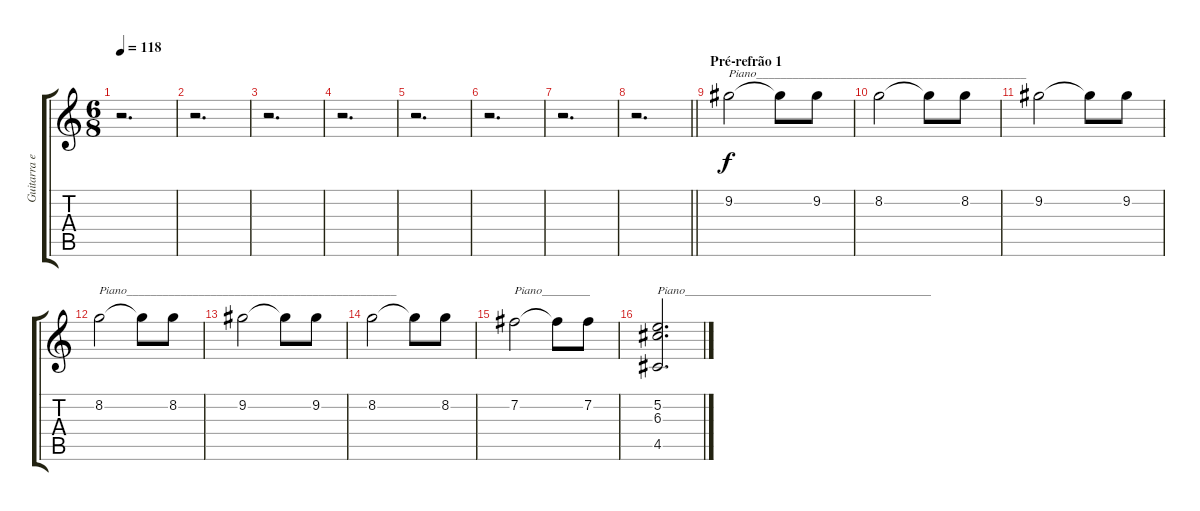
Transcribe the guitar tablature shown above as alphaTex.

\track ("Guitarra extra/pianinho" "Guitarra e") {instrument acousticguitarnylon}
\staff {score tabs}
\tuning (E4 B3 G3 D3 A2 E2) {hide}
\ts (6 8)
\tempo 118
\clef g2
\ks c
r.2{d dy mp} |
r.2{d} |
r.2{d} |
r.2{d} |
r.2{d} |
r.2{d} |
r.2{d} |
\barLineRight lightlight
r.2{d} |
\section ("" "Pré-refrão 1")
9.2.2{txt "Piano_____________________________________________" dy f instrument acousticgrandpiano} 9.2{t}.8 9.2.8 |
8.2.2{instrument acousticgrandpiano} 8.2{t}.8 8.2.8 |
9.2.2{instrument acousticgrandpiano} 9.2{t}.8 9.2.8 |
8.2.2{txt "Piano_____________________________________________" instrument acousticgrandpiano} 8.2{t}.8 8.2.8 |
9.2.2{instrument acousticgrandpiano} 9.2{t}.8 9.2.8 |
8.2.2{instrument acousticgrandpiano} 8.2{t}.8 8.2.8 |
7.2.2{txt "Piano________" instrument acousticgrandpiano} 7.2{t}.8 7.2.8 |
(5.2 6.3 4.5).2{d txt "Piano_________________________________________" instrument acousticgrandpiano}
